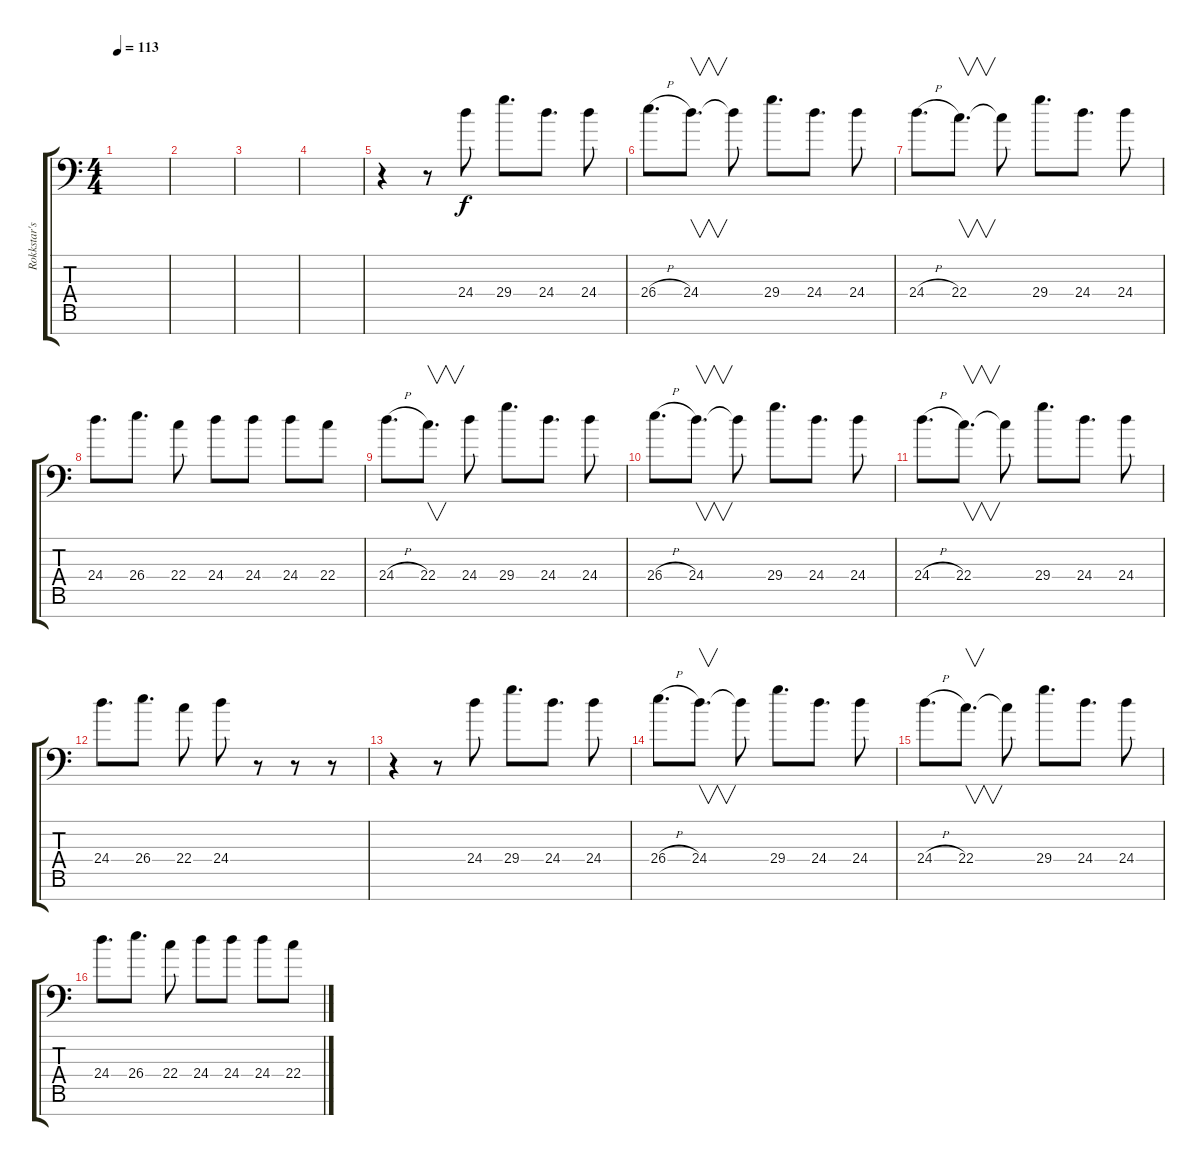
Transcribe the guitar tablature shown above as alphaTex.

\track ("Rokkstar's Vocals" "Rokkstar's") {instrument oboe}
\staff {score tabs}
\tuning (E4 B3 G3 D3 A2 E2 C-1) {hide}
\ts (4 4)
\tempo 113
\clef f4
\ks c
|
|
|
|
r.4 r.8 24.4.8 29.4.8{d} 24.4.8{d} 24.4.8 |
26.4{h}.8{d} 24.4.8{v d} 24.4{t}.8 29.4.8{d} 24.4.8{d} 24.4.8 |
24.4{h}.8{d} 22.4.8{v d} 22.4{t}.8 29.4.8{d} 24.4.8{d} 24.4.8 |
24.4.8{d} 26.4.8{d} 22.4.8 24.4.8 24.4.8 24.4.8 22.4.8 |
24.4{h}.8{d} 22.4.8{v d} 24.4.8 29.4.8{d} 24.4.8{d} 24.4.8 |
26.4{h}.8{d} 24.4.8{v d} 24.4{t}.8 29.4.8{d} 24.4.8{d} 24.4.8 |
24.4{h}.8{d} 22.4.8{v d} 22.4{t}.8 29.4.8{d} 24.4.8{d} 24.4.8 |
24.4.8{d} 26.4.8{d} 22.4.8 24.4.8 r.8 r.8 r.8 |
r.4 r.8 24.4.8 29.4.8{d} 24.4.8{d} 24.4.8 |
26.4{h}.8{d} 24.4.8{v d} 24.4{t}.8 29.4.8{d} 24.4.8{d} 24.4.8 |
24.4{h}.8{d} 22.4.8{v d} 22.4{t}.8 29.4.8{d} 24.4.8{d} 24.4.8 |
24.4.8{d} 26.4.8{d} 22.4.8 24.4.8 24.4.8 24.4.8 22.4.8
